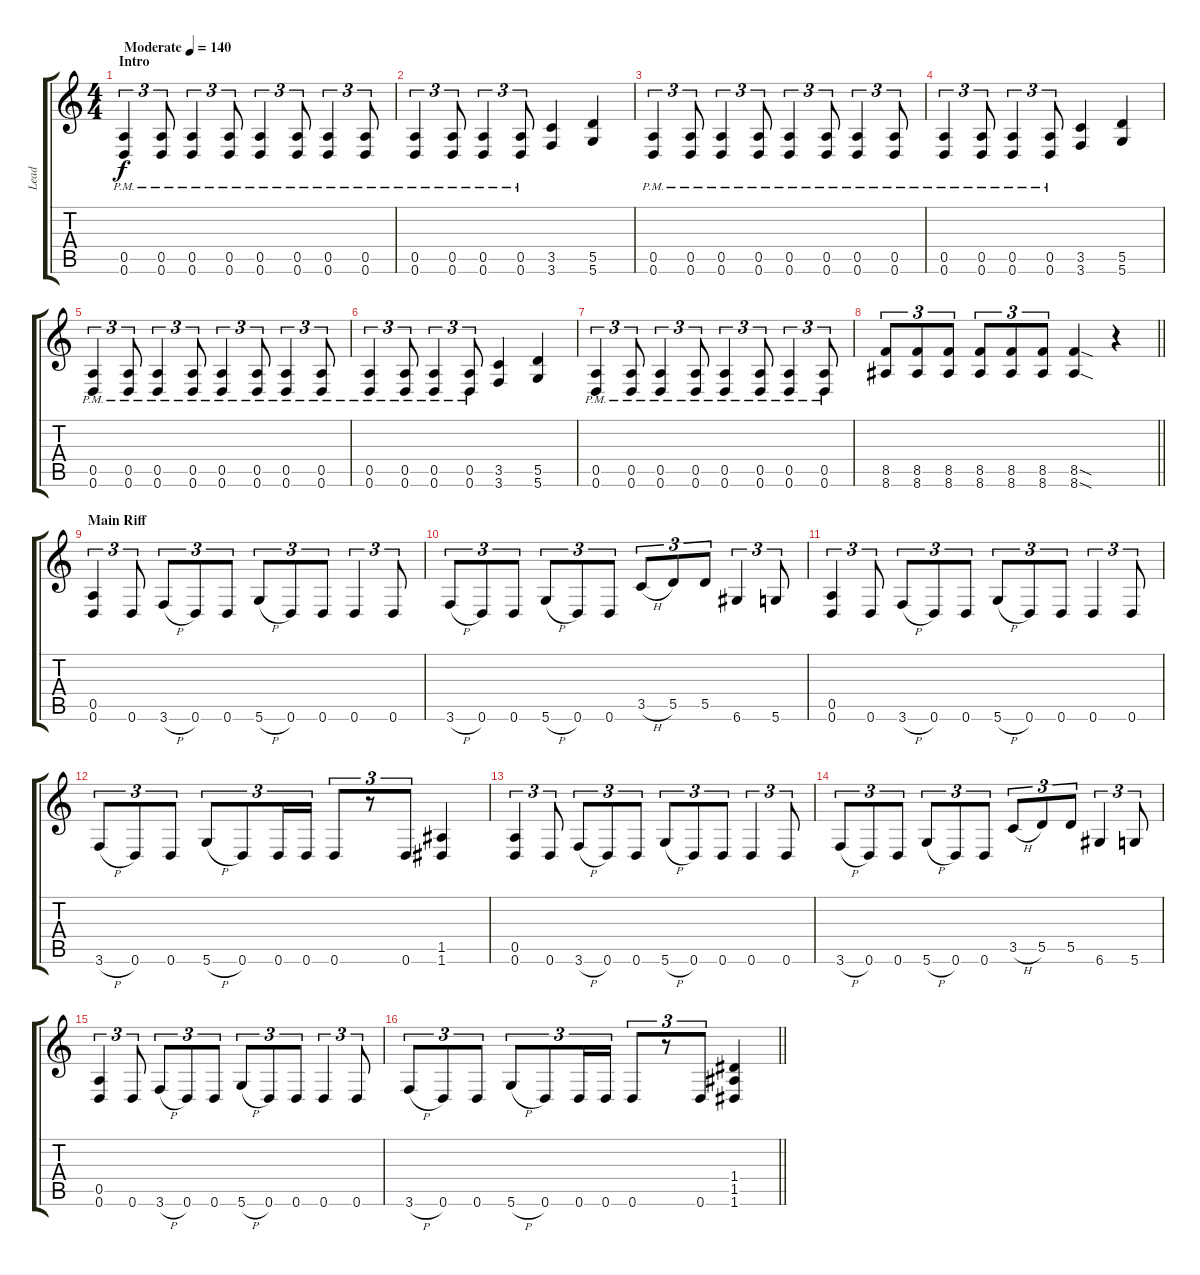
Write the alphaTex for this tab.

\track ("Lead" "Lead") {instrument distortionguitar}
\staff {score tabs}
\tuning (E4 B3 G3 D3 A2 D2) {hide}
\ts (4 4)
\section ("" "Intro")
\tempo (140 "Moderate")
\clef g2
\ks c
(0.5{pm} 0.6{pm}).4{tu (3 2) dy f instrument distortionguitar} (0.5{pm} 0.6{pm}).8{tu (3 2)} (0.5{pm} 0.6{pm}).4{tu (3 2)} (0.5{pm} 0.6{pm}).8{tu (3 2)} (0.5{pm} 0.6{pm}).4{tu (3 2)} (0.5{pm} 0.6{pm}).8{tu (3 2)} (0.5{pm} 0.6{pm}).4{tu (3 2)} (0.5{pm} 0.6{pm}).8{tu (3 2)} |
(0.5{pm} 0.6{pm}).4{tu (3 2)} (0.5{pm} 0.6{pm}).8{tu (3 2)} (0.5{pm} 0.6{pm}).4{tu (3 2)} (0.5{pm} 0.6{pm}).8{tu (3 2)} (3.5 3.6).4 (5.5 5.6).4 |
(0.5{pm} 0.6{pm}).4{tu (3 2)} (0.5{pm} 0.6{pm}).8{tu (3 2)} (0.5{pm} 0.6{pm}).4{tu (3 2)} (0.5{pm} 0.6{pm}).8{tu (3 2)} (0.5{pm} 0.6{pm}).4{tu (3 2)} (0.5{pm} 0.6{pm}).8{tu (3 2)} (0.5{pm} 0.6{pm}).4{tu (3 2)} (0.5{pm} 0.6{pm}).8{tu (3 2)} |
(0.5{pm} 0.6{pm}).4{tu (3 2)} (0.5{pm} 0.6{pm}).8{tu (3 2)} (0.5{pm} 0.6{pm}).4{tu (3 2)} (0.5{pm} 0.6{pm}).8{tu (3 2)} (3.5 3.6).4 (5.5 5.6).4 |
(0.5{pm} 0.6{pm}).4{tu (3 2)} (0.5{pm} 0.6{pm}).8{tu (3 2)} (0.5{pm} 0.6{pm}).4{tu (3 2)} (0.5{pm} 0.6{pm}).8{tu (3 2)} (0.5{pm} 0.6{pm}).4{tu (3 2)} (0.5{pm} 0.6{pm}).8{tu (3 2)} (0.5{pm} 0.6{pm}).4{tu (3 2)} (0.5{pm} 0.6{pm}).8{tu (3 2)} |
(0.5{pm} 0.6{pm}).4{tu (3 2)} (0.5{pm} 0.6{pm}).8{tu (3 2)} (0.5{pm} 0.6{pm}).4{tu (3 2)} (0.5{pm} 0.6{pm}).8{tu (3 2)} (3.5 3.6).4 (5.5 5.6).4 |
(0.5{pm} 0.6{pm}).4{tu (3 2)} (0.5{pm} 0.6{pm}).8{tu (3 2)} (0.5{pm} 0.6{pm}).4{tu (3 2)} (0.5{pm} 0.6{pm}).8{tu (3 2)} (0.5{pm} 0.6{pm}).4{tu (3 2)} (0.5{pm} 0.6{pm}).8{tu (3 2)} (0.5{pm} 0.6{pm}).4{tu (3 2)} (0.5{pm} 0.6{pm}).8{tu (3 2)} |
\barLineRight lightlight
(8.5 8.6).8{tu (3 2)} (8.5 8.6).8{tu (3 2)} (8.5 8.6).8{tu (3 2)} (8.5 8.6).8{tu (3 2)} (8.5 8.6).8{tu (3 2)} (8.5 8.6).8{tu (3 2)} (8.5{sod} 8.6{sod}).4 r.4 |
\section ("" "Main Riff")
(0.5 0.6).4{tu (3 2)} 0.6.8{tu (3 2)} 3.6{h}.8{tu (3 2)} 0.6.8{tu (3 2)} 0.6.8{tu (3 2)} 5.6{h}.8{tu (3 2)} 0.6.8{tu (3 2)} 0.6.8{tu (3 2)} 0.6.4{tu (3 2)} 0.6.8{tu (3 2)} |
3.6{h}.8{tu (3 2)} 0.6.8{tu (3 2)} 0.6.8{tu (3 2)} 5.6{h}.8{tu (3 2)} 0.6.8{tu (3 2)} 0.6.8{tu (3 2)} 3.5{h}.8{tu (3 2)} 5.5.8{tu (3 2)} 5.5.8{tu (3 2)} 6.6.4{tu (3 2)} 5.6.8{tu (3 2)} |
(0.5 0.6).4{tu (3 2)} 0.6.8{tu (3 2)} 3.6{h}.8{tu (3 2)} 0.6.8{tu (3 2)} 0.6.8{tu (3 2)} 5.6{h}.8{tu (3 2)} 0.6.8{tu (3 2)} 0.6.8{tu (3 2)} 0.6.4{tu (3 2)} 0.6.8{tu (3 2)} |
3.6{h}.8{tu (3 2)} 0.6.8{tu (3 2)} 0.6.8{tu (3 2)} 5.6{h}.8{tu (3 2)} 0.6.8{tu (3 2)} 0.6.16{tu (3 2)} 0.6.16{tu (3 2)} 0.6.8{tu (3 2)} r.8{tu (3 2)} 0.6.8{tu (3 2)} (1.5 1.6).4 |
(0.5 0.6).4{tu (3 2)} 0.6.8{tu (3 2)} 3.6{h}.8{tu (3 2)} 0.6.8{tu (3 2)} 0.6.8{tu (3 2)} 5.6{h}.8{tu (3 2)} 0.6.8{tu (3 2)} 0.6.8{tu (3 2)} 0.6.4{tu (3 2)} 0.6.8{tu (3 2)} |
3.6{h}.8{tu (3 2)} 0.6.8{tu (3 2)} 0.6.8{tu (3 2)} 5.6{h}.8{tu (3 2)} 0.6.8{tu (3 2)} 0.6.8{tu (3 2)} 3.5{h}.8{tu (3 2)} 5.5.8{tu (3 2)} 5.5.8{tu (3 2)} 6.6.4{tu (3 2)} 5.6.8{tu (3 2)} |
(0.5 0.6).4{tu (3 2)} 0.6.8{tu (3 2)} 3.6{h}.8{tu (3 2)} 0.6.8{tu (3 2)} 0.6.8{tu (3 2)} 5.6{h}.8{tu (3 2)} 0.6.8{tu (3 2)} 0.6.8{tu (3 2)} 0.6.4{tu (3 2)} 0.6.8{tu (3 2)} |
\barLineRight lightlight
3.6{h}.8{tu (3 2)} 0.6.8{tu (3 2)} 0.6.8{tu (3 2)} 5.6{h}.8{tu (3 2)} 0.6.8{tu (3 2)} 0.6.16{tu (3 2)} 0.6.16{tu (3 2)} 0.6.8{tu (3 2)} r.8{tu (3 2)} 0.6.8{tu (3 2)} (1.4 1.5 1.6).4
